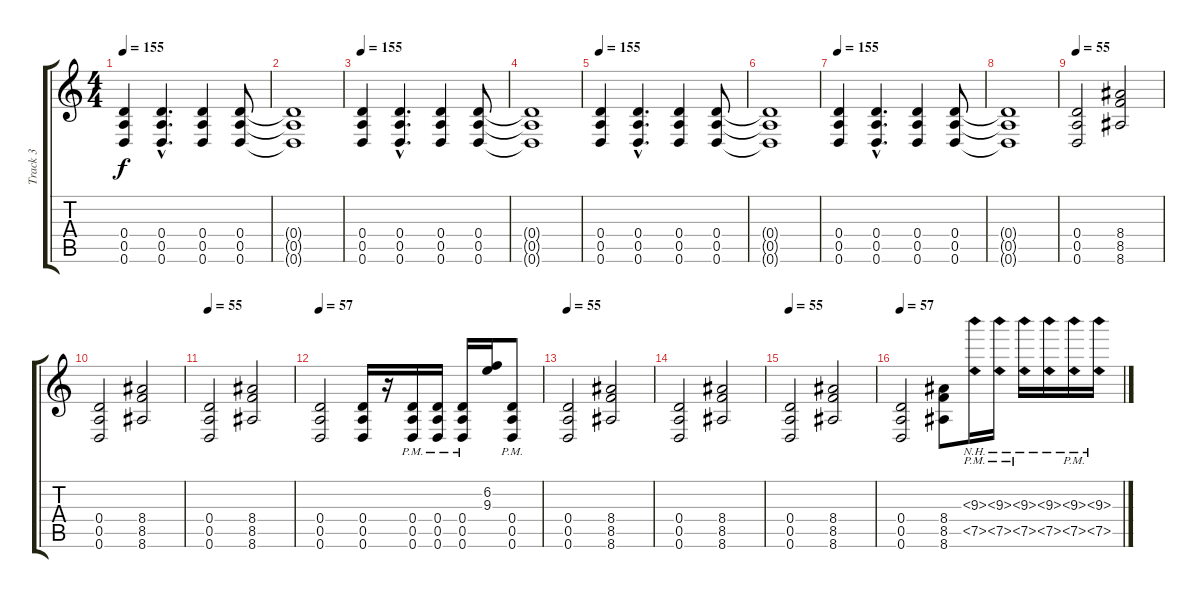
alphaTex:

\track ("Track 3" "Track 3") {instrument distortionguitar}
\staff {score tabs}
\tuning (E4 B3 G3 D3 A2 D2) {hide}
\ts (4 4)
\tempo 155
\clef g2
\ks c
(0.4 0.5 0.6).4{dy f} (0.4{hac} 0.5{hac} 0.6{hac}).4{d} (0.4 0.5 0.6).4 (0.4 0.5 0.6).8 |
(0.4{t} 0.5{t} 0.6{t}).1 |
\tempo 155
(0.4 0.5 0.6).4 (0.4{hac} 0.5{hac} 0.6{hac}).4{d} (0.4 0.5 0.6).4 (0.4 0.5 0.6).8 |
(0.4{t} 0.5{t} 0.6{t}).1 |
\tempo 155
(0.4 0.5 0.6).4 (0.4{hac} 0.5{hac} 0.6{hac}).4{d} (0.4 0.5 0.6).4 (0.4 0.5 0.6).8 |
(0.4{t} 0.5{t} 0.6{t}).1 |
\tempo 155
(0.4 0.5 0.6).4 (0.4{hac} 0.5{hac} 0.6{hac}).4{d} (0.4 0.5 0.6).4 (0.4 0.5 0.6).8 |
(0.4{t} 0.5{t} 0.6{t}).1 |
\tempo 55
(0.4 0.5 0.6).2 (8.4 8.5 8.6).2 |
(0.4 0.5 0.6).2 (8.4 8.5 8.6).2 |
\tempo 55
(0.4 0.5 0.6).2 (8.4 8.5 8.6).2 |
\tempo 57
(0.4 0.5 0.6).2 (0.4 0.5 0.6).16 r.16 (0.4{pm} 0.5{pm} 0.6{pm}).16 (0.4{pm} 0.5{pm} 0.6{pm}).16 (0.4{pm} 0.5{pm} 0.6{pm}).16 (6.2 9.3).16 (0.4{pm} 0.5{pm} 0.6{pm}).8 |
\tempo 55
(0.4 0.5 0.6).2 (8.4 8.5 8.6).2 |
(0.4 0.5 0.6).2 (8.4 8.5 8.6).2 |
\tempo 55
(0.4 0.5 0.6).2 (8.4 8.5 8.6).2 |
\tempo 57
(0.4 0.5 0.6).2 (8.4 8.5 8.6).8 (9.3{nh} 7.5{nh pm}).16 (9.3{nh} 7.5{nh pm}).16 (9.3{nh} 7.5{nh pm}).16 (9.3{nh} 7.5{nh}).16 (9.3{nh} 7.5{nh pm}).16 (9.3{nh} 7.5{nh}).16
